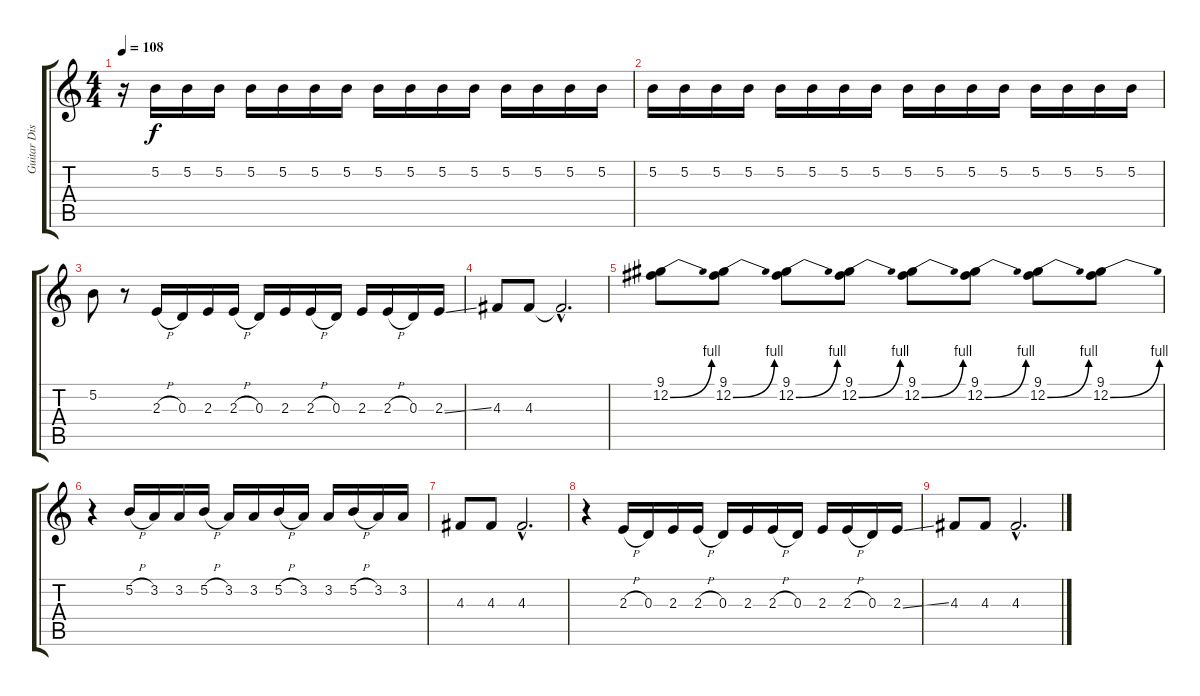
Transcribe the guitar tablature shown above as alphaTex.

\track ("Guitar Disto (2)" "Guitar Dis") {instrument overdrivenguitar}
\staff {score tabs}
\tuning (B3 Gb3 D3 A2 E2 B1) {hide}
\ts (4 4)
\tempo 108
\clef g2
\ks c
r.16{dy f instrument overdrivenguitar} 5.2.16 5.2.16 5.2.16 5.2.16 5.2.16 5.2.16 5.2.16 5.2.16 5.2.16 5.2.16 5.2.16 5.2.16 5.2.16 5.2.16 5.2.16 |
5.2.16 5.2.16 5.2.16 5.2.16 5.2.16 5.2.16 5.2.16 5.2.16 5.2.16 5.2.16 5.2.16 5.2.16 5.2.16 5.2.16 5.2.16 5.2.16 |
5.2.8 r.8 2.3{h}.16 0.3.16 2.3.16 2.3{h}.16 0.3.16 2.3.16 2.3{h}.16 0.3.16 2.3.16 2.3{h}.16 0.3.16 2.3{ss}.16 |
4.3.8 4.3.8 4.3{hac t}.2{d} |
(9.1 12.2{be (bend 0 0 60 4)}).8 (9.1 12.2{be (bend 0 0 60 4)}).8 (9.1 12.2{be (bend 0 0 60 4)}).8 (9.1 12.2{be (bend 0 0 60 4)}).8 (9.1 12.2{be (bend 0 0 60 4)}).8 (9.1 12.2{be (bend 0 0 60 4)}).8 (9.1 12.2{be (bend 0 0 60 4)}).8 (9.1 12.2{be (bend 0 0 60 4)}).8 |
r.4 5.2{h}.16 3.2.16 3.2.16 5.2{h}.16 3.2.16 3.2.16 5.2{h}.16 3.2.16 3.2.16 5.2{h}.16 3.2.16 3.2.16 |
4.3.8 4.3.8 4.3{hac}.2{d} |
r.4 2.3{h}.16 0.3.16 2.3.16 2.3{h}.16 0.3.16 2.3.16 2.3{h}.16 0.3.16 2.3.16 2.3{h}.16 0.3.16 2.3{ss}.16 |
4.3.8 4.3.8 4.3{hac}.2{d}
